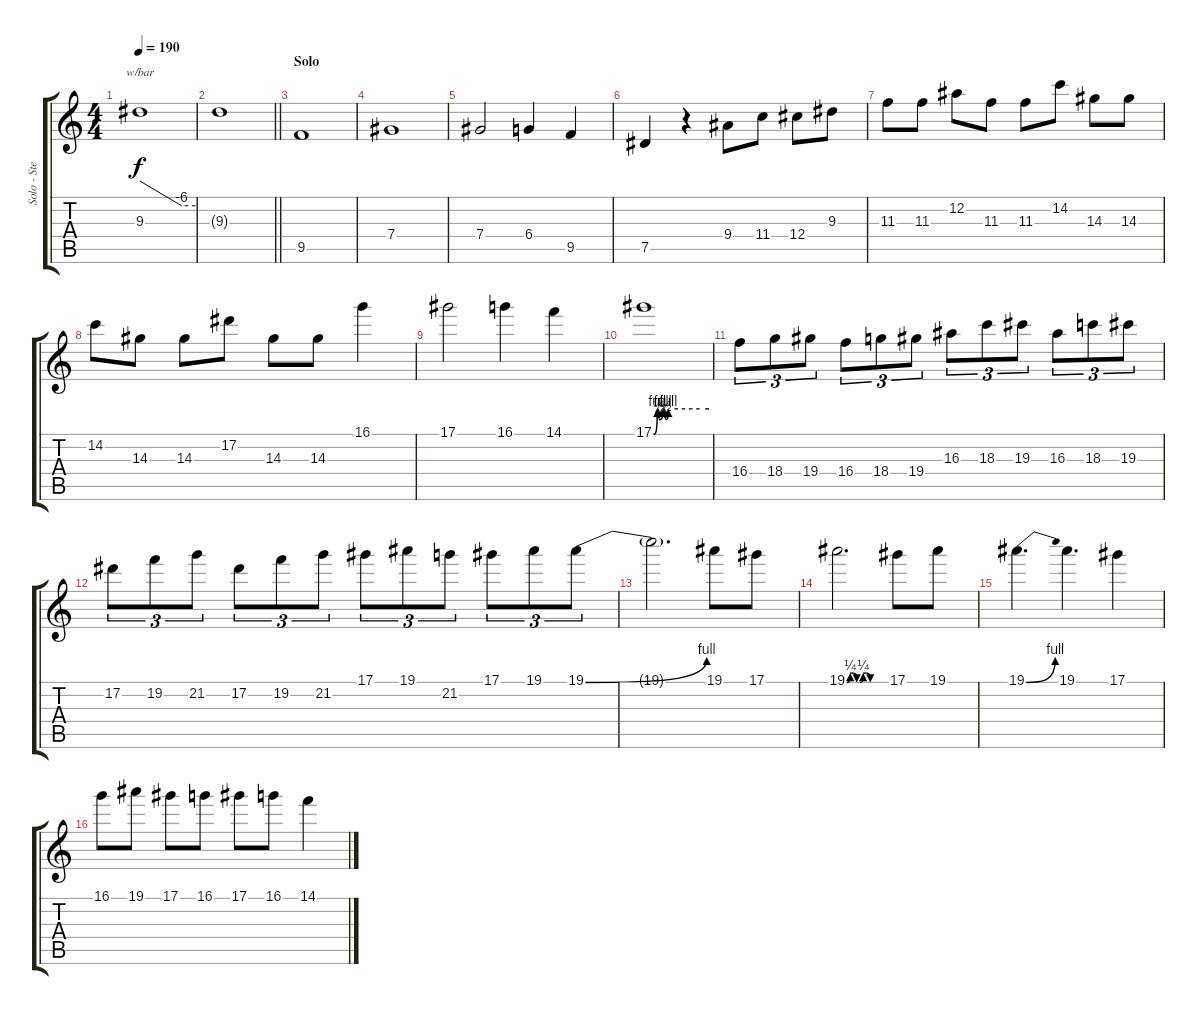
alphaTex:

\track ("Solo - Stefan Elmgren" "Solo - Ste") {instrument distortionguitar}
\staff {score tabs}
\tuning (Eb4 Bb3 Gb3 Db3 Ab2 Eb2) {hide}
\ts (4 4)
\tempo 190
\clef g2
\ks c
9.3.1{tbe (custom default 0 0 45 -24 60 -24) dy f} |
\barLineRight lightlight
9.3{t}.1 |
\section ("" "Solo")
9.5.1 |
7.4.1 |
7.4.2 6.4.4 9.5.4 |
7.5.4 r.4 9.4.8 11.4.8 12.4.8 9.3.8 |
11.3.8 11.3.8 12.2.8 11.3.8 11.3.8 14.2.8 14.3.8 14.3.8 |
14.2.8 14.3.8 14.3.8 17.2.8 14.3.8 14.3.8 16.1.4 |
17.1.2 16.1.4 14.1.4 |
17.1{be (custom 0 0 4 4 6 2 10 4 13 2 16 4 50 4 60 4)}.1 |
16.4.8{tu (3 2)} 18.4.8{tu (3 2)} 19.4.8{tu (3 2)} 16.4.8{tu (3 2)} 18.4.8{tu (3 2)} 19.4.8{tu (3 2)} 16.3.8{tu (3 2)} 18.3.8{tu (3 2)} 19.3.8{tu (3 2)} 16.3.8{tu (3 2)} 18.3.8{tu (3 2)} 19.3.8{tu (3 2)} |
17.2.8{tu (3 2)} 19.2.8{tu (3 2)} 21.2.8{tu (3 2)} 17.2.8{tu (3 2)} 19.2.8{tu (3 2)} 21.2.8{tu (3 2)} 17.1.8{tu (3 2)} 19.1.8{tu (3 2)} 21.2.8{tu (3 2)} 17.1.8{tu (3 2)} 19.1.8{tu (3 2)} 19.1{be (bend 0 0 60 4)}.8{tu (3 2)} |
19.1{t}.2{d} 19.1.8 17.1.8 |
19.1{be (custom 0 0 5 1 10 1 15 0 20 0 25 1 30 1 36 0 40 0 47 0 50 0 57 0 60 0)}.2{d} 17.1.8 19.1.8 |
19.1{be (bend 0 0 60 4)}.4{d} 19.1.4{d} 17.1.4 |
16.1.8 19.1.8 17.1.8 16.1.8 17.1.8 16.1.8 14.1.4
